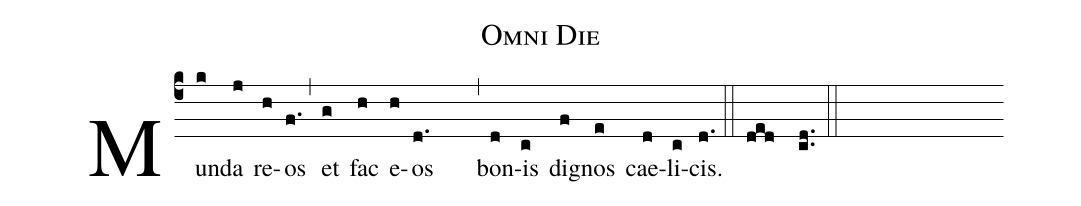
name: Omni Die;
def-m1: \grealign;
%%
(c4) Mun([em1]k)da(j) re([em1]h)os(f.) (,) et([em1]g) fac(h) e(h)os(d./[10]) (,) bon([em1]d)is(c) dig([em1]f)nos([em1]e) cae([em1]d)li(c)cis.(d.) (::) ([em1]ded/[2])(cd..) (::)
